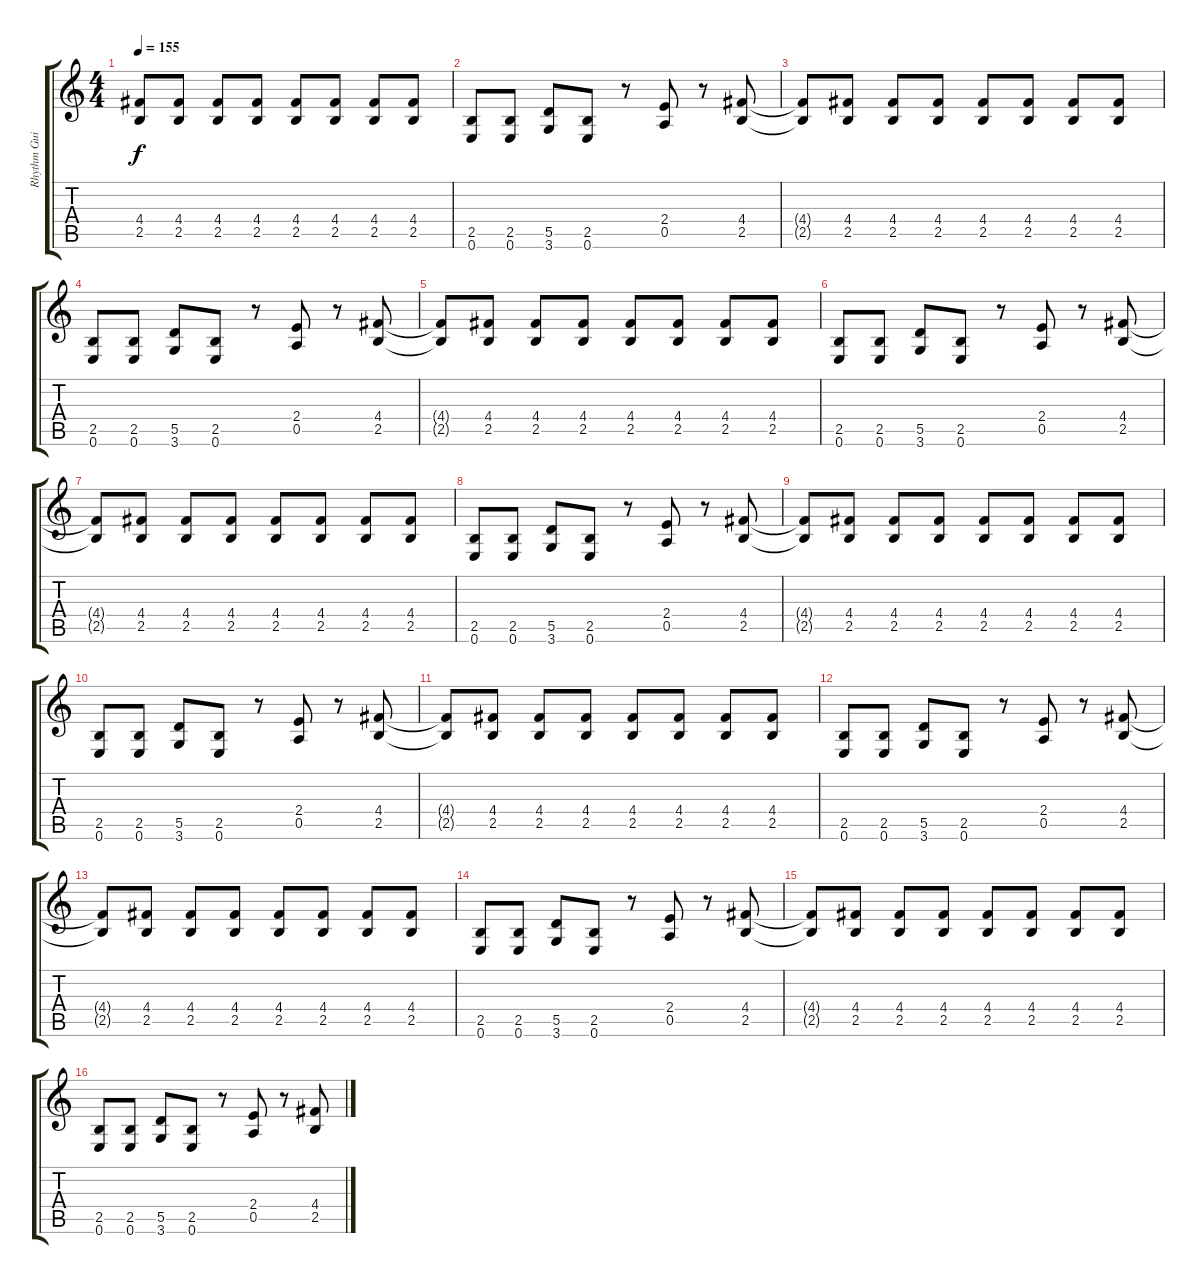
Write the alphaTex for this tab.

\track ("Rhythm Guitar" "Rhythm Gui") {instrument distortionguitar}
\staff {score tabs}
\tuning (E4 B3 G3 D3 A2 E2) {hide}
\ts (4 4)
\tempo 155
\clef g2
\ks c
(4.4 2.5).8{dy f} (4.4 2.5).8 (4.4 2.5).8 (4.4 2.5).8 (4.4 2.5).8 (4.4 2.5).8 (4.4 2.5).8 (4.4 2.5).8 |
(2.5 0.6).8 (2.5 0.6).8 (5.5 3.6).8 (2.5 0.6).8 r.8 (2.4 0.5).8 r.8 (4.4 2.5).8 |
(4.4{t} 2.5{t}).8 (4.4 2.5).8 (4.4 2.5).8 (4.4 2.5).8 (4.4 2.5).8 (4.4 2.5).8 (4.4 2.5).8 (4.4 2.5).8 |
(2.5 0.6).8 (2.5 0.6).8 (5.5 3.6).8 (2.5 0.6).8 r.8 (2.4 0.5).8 r.8 (4.4 2.5).8 |
(4.4{t} 2.5{t}).8 (4.4 2.5).8 (4.4 2.5).8 (4.4 2.5).8 (4.4 2.5).8 (4.4 2.5).8 (4.4 2.5).8 (4.4 2.5).8 |
(2.5 0.6).8 (2.5 0.6).8 (5.5 3.6).8 (2.5 0.6).8 r.8 (2.4 0.5).8 r.8 (4.4 2.5).8 |
(4.4{t} 2.5{t}).8 (4.4 2.5).8 (4.4 2.5).8 (4.4 2.5).8 (4.4 2.5).8 (4.4 2.5).8 (4.4 2.5).8 (4.4 2.5).8 |
(2.5 0.6).8 (2.5 0.6).8 (5.5 3.6).8 (2.5 0.6).8 r.8 (2.4 0.5).8 r.8 (4.4 2.5).8 |
(4.4{t} 2.5{t}).8 (4.4 2.5).8 (4.4 2.5).8 (4.4 2.5).8 (4.4 2.5).8 (4.4 2.5).8 (4.4 2.5).8 (4.4 2.5).8 |
(2.5 0.6).8 (2.5 0.6).8 (5.5 3.6).8 (2.5 0.6).8 r.8 (2.4 0.5).8 r.8 (4.4 2.5).8 |
(4.4{t} 2.5{t}).8 (4.4 2.5).8 (4.4 2.5).8 (4.4 2.5).8 (4.4 2.5).8 (4.4 2.5).8 (4.4 2.5).8 (4.4 2.5).8 |
(2.5 0.6).8 (2.5 0.6).8 (5.5 3.6).8 (2.5 0.6).8 r.8 (2.4 0.5).8 r.8 (4.4 2.5).8 |
(4.4{t} 2.5{t}).8 (4.4 2.5).8 (4.4 2.5).8 (4.4 2.5).8 (4.4 2.5).8 (4.4 2.5).8 (4.4 2.5).8 (4.4 2.5).8 |
(2.5 0.6).8 (2.5 0.6).8 (5.5 3.6).8 (2.5 0.6).8 r.8 (2.4 0.5).8 r.8 (4.4 2.5).8 |
(4.4{t} 2.5{t}).8 (4.4 2.5).8 (4.4 2.5).8 (4.4 2.5).8 (4.4 2.5).8 (4.4 2.5).8 (4.4 2.5).8 (4.4 2.5).8 |
(2.5 0.6).8 (2.5 0.6).8 (5.5 3.6).8 (2.5 0.6).8 r.8 (2.4 0.5).8 r.8 (4.4 2.5).8
